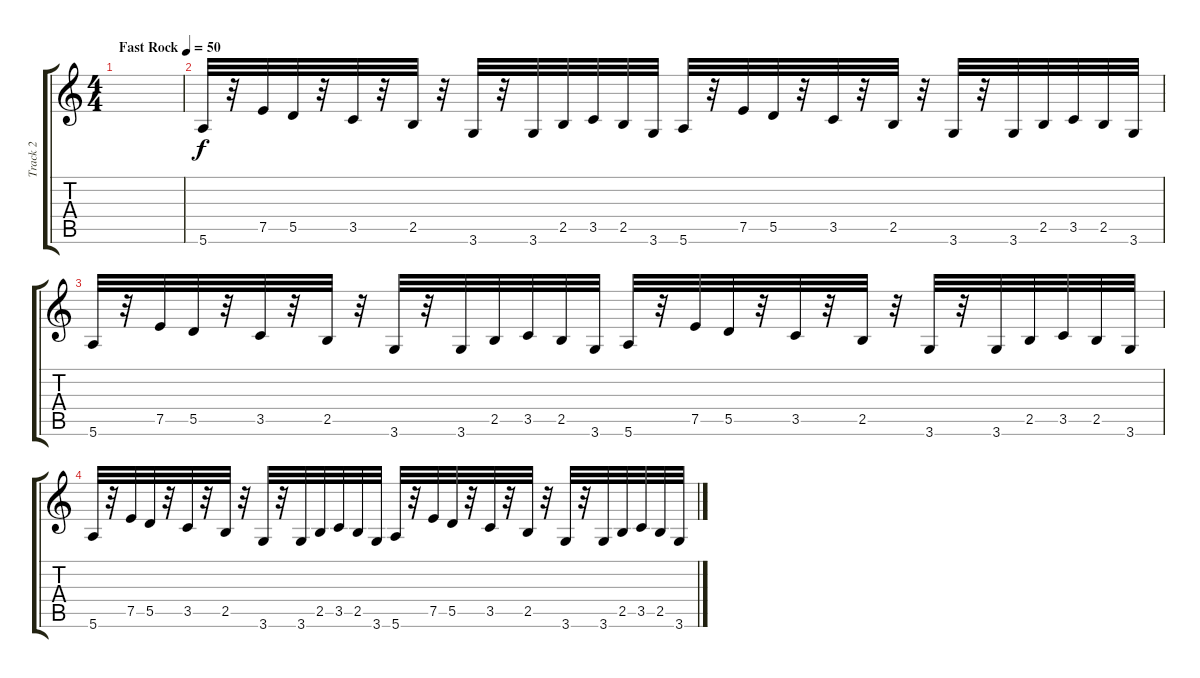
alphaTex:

\track ("Track 2" "Track 2") {instrument guitarharmonics}
\staff {score tabs}
\tuning (E4 B3 G3 D3 A2 E2) {hide}
\ts (4 4)
\tempo (50 "Fast Rock")
\clef g2
\ks c
|
5.6.32 r.32 7.5.32 5.5.32 r.32 3.5.32 r.32 2.5.32 r.32 3.6.32 r.32 3.6.32 2.5.32 3.5.32 2.5.32 3.6.32 5.6.32 r.32 7.5.32 5.5.32 r.32 3.5.32 r.32 2.5.32 r.32{beam Up} 3.6.32{beam Up} r.32{beam Up} 3.6.32 2.5.32 3.5.32 2.5.32 3.6.32 |
5.6.32 r.32 7.5.32 5.5.32 r.32 3.5.32 r.32 2.5.32 r.32 3.6.32 r.32 3.6.32 2.5.32 3.5.32 2.5.32 3.6.32 5.6.32 r.32 7.5.32 5.5.32 r.32 3.5.32 r.32 2.5.32 r.32{beam Up} 3.6.32{beam Up} r.32{beam Up} 3.6.32 2.5.32 3.5.32 2.5.32 3.6.32 |
5.6.32 r.32 7.5.32 5.5.32 r.32 3.5.32 r.32 2.5.32 r.32 3.6.32 r.32 3.6.32 2.5.32 3.5.32 2.5.32 3.6.32 5.6.32 r.32 7.5.32 5.5.32 r.32 3.5.32 r.32 2.5.32 r.32{beam Up} 3.6.32{beam Up} r.32{beam Up} 3.6.32 2.5.32 3.5.32 2.5.32 3.6.32
